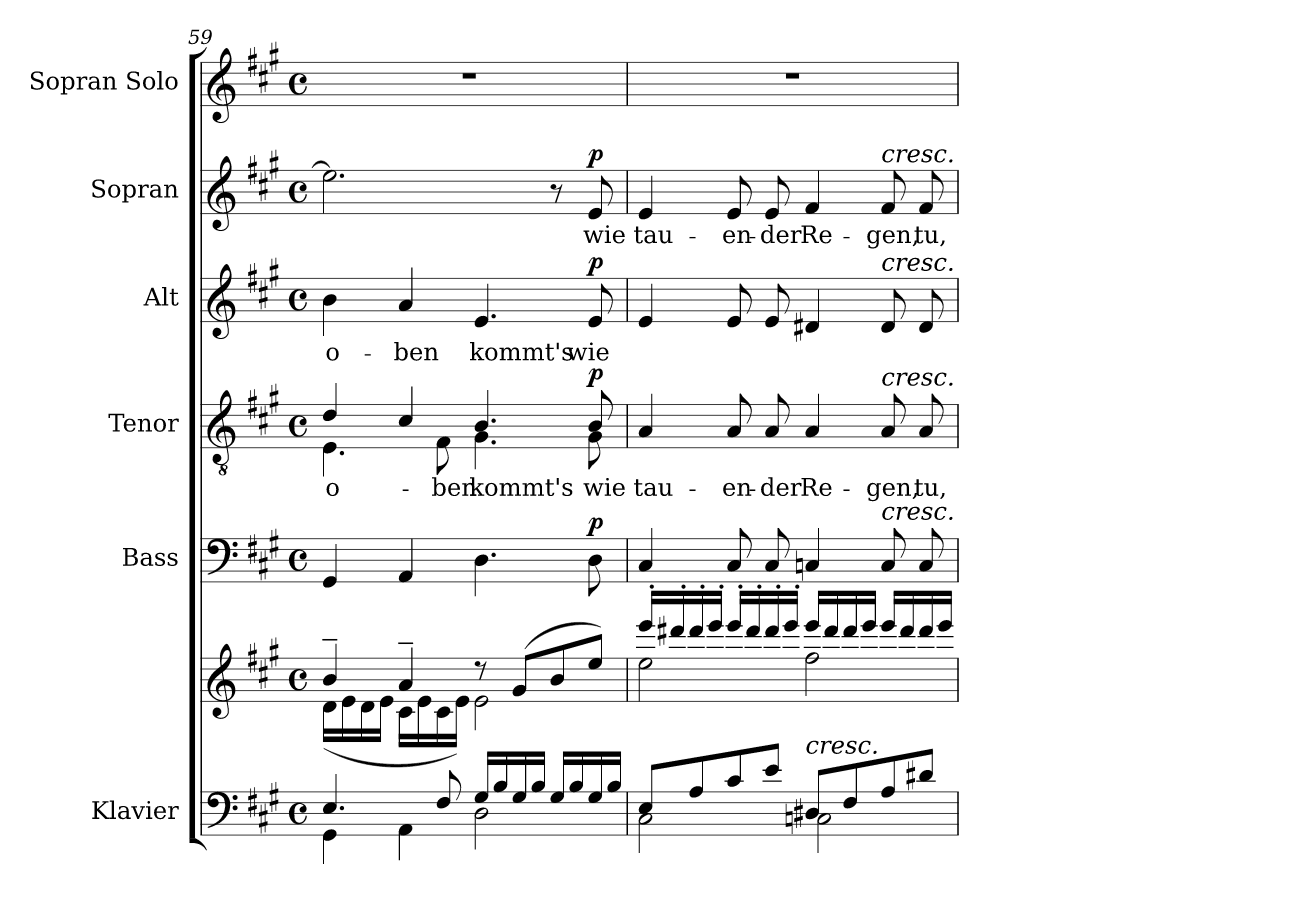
**kern	**kern	**kern	**dynam	**kern	**text	**dynam	**kern	**text	**dynam	**kern	**text	**dynam	**kern
*part6	*part6	*part5	*part5	*part4	*part4	*part4	*part3	*part3	*part3	*part2	*part2	*part2	*part1
*staff7	*staff6	*staff5	*staff5	*staff4	*staff4	*staff4	*staff3	*staff3	*staff3	*staff2	*staff2	*staff2	*staff1
*I"Klavier	*	*I"Bass	*	*I"Tenor	*	*	*I"Alt	*	*	*I"Sopran	*	*	*I"Sopran Solo
*	*	*I'B	*	*I'T	*	*	*I'A	*	*	*I'S	*	*	*
*clefF4	*clefG2	*clefF4	*	*clefGv2	*	*	*clefG2	*	*	*clefG2	*	*	*clefG2
*k[f#c#g#]	*k[f#c#g#]	*k[f#c#g#]	*	*k[f#c#g#]	*	*	*k[f#c#g#]	*	*	*k[f#c#g#]	*	*	*k[f#c#g#]
*M4/4	*M4/4	*M4/4	*	*M4/4	*	*	*M4/4	*	*	*M4/4	*	*	*M4/4
*met(c)	*met(c)	*met(c)	*	*met(c)	*	*	*met(c)	*	*	*met(c)	*	*	*met(c)
=59	=59	=59	=59	=59	=59	=59	=59	=59	=59	=59	=59	=59	=59
*^	*^	*	*	*^	*	*	*	*	*	*	*	*	*
!	!	!	!	!	!	!	!	!LO:LY:b	!	!	!LO:LY:b	!	!	!	!	!
4.E/	4GG#\	4b~/	(16d\LL	4GG#/	.	4d/	4.E\	o-	.	4b\	o-	.	2.ee\]	.	.	1r
.	.	.	16e\	.	.	.	.	.	.	.	.	.	.	.	.	.
.	.	.	16d\	.	.	.	.	.	.	.	.	.	.	.	.	.
.	.	.	16e\JJ	.	.	.	.	.	.	.	.	.	.	.	.	.
!	!	!	!	!	!	!	!	!	!	!	!LO:LY:b	!	!	!	!	!
.	4AA\	4a~/	16c#\LL	4AA/	.	4c#/	.	.	.	4a/	-ben	.	.	.	.	.
.	.	.	16e\	.	.	.	.	.	.	.	.	.	.	.	.	.
!	!	!	!	!	!	!	!	!LO:LY:b	!	!	!	!	!	!	!	!
8F#/	.	.	16c#\	.	.	.	8F#\	-ben	.	.	.	.	.	.	.	.
.	.	.	16e\JJ)	.	.	.	.	.	.	.	.	.	.	.	.	.
!	!	!	!	!	!	!	!	!LO:LY:b	!	!	!LO:LY:b	!	!	!	!	!
16G#/LL	2D\	8r	2e\	4.D\	.	4.B/	4.G#\	kommt's	.	4.e/	kommt's	.	.	.	.	.
16B/	.	.	.	.	.	.	.	.	.	.	.	.	.	.	.	.
16G#/	.	(8g#/L	.	.	.	.	.	.	.	.	.	.	.	.	.	.
16B/JJ	.	.	.	.	.	.	.	.	.	.	.	.	.	.	.	.
16G#/LL	.	8b/	.	.	.	.	.	.	.	.	.	.	8r	.	.	.
16B/	.	.	.	.	.	.	.	.	.	.	.	.	.	.	.	.
!	!	!	!	!	!LO:DY:a	!	!	!LO:LY:b	!LO:DY:a	!	!LO:LY:b	!LO:DY:a	!	!LO:LY:b	!LO:DY:a	!
16G#/	.	8ee/J)	.	8D\	p	8B/	8G#\	wie	p	8e/	wie	p	8e/	wie	p	.
16B/JJ	.	.	.	.	.	.	.	.	.	.	.	.	.	.	.	.
*	*	*	*	*	*	*v	*v	*	*	*	*	*	*	*	*	*
!!LO:LB:g=z
=60	=60	=60	=60	=60	=60	=60	=60	=60	=60	=60	=60	=60	=60	=60	=60
!	!	!	!	!	!	!	!LO:LY:b	!	!	!	!	!	!LO:LY:b	!	!
8E/L	2C#\	16eee'/LL	2ee\	4C#/	.	4A/	tau-	.	4e/	.	.	4e/	tau-	.	1r
.	.	16ddd#X'/	.	.	.	.	.	.	.	.	.	.	.	.	.
8A/	.	16ddd#'/	.	.	.	.	.	.	.	.	.	.	.	.	.
.	.	16eee'/JJ	.	.	.	.	.	.	.	.	.	.	.	.	.
!	!	!	!	!	!	!	!LO:LY:b	!	!	!	!	!	!LO:LY:b	!	!
8c#/	.	16eee'/LL	.	8C#/	.	8A/	-en-	.	8e/	.	.	8e/	-en-	.	.
.	.	16ddd#'/	.	.	.	.	.	.	.	.	.	.	.	.	.
!	!	!	!	!	!	!	!LO:LY:b	!	!	!	!	!	!LO:LY:b	!	!
8e/J	.	16ddd#'/	.	8C#/	.	8A/	-der	.	8e/	.	.	8e/	-der	.	.
.	.	16eee'/JJ	.	.	.	.	.	.	.	.	.	.	.	.	.
!LO:TX:a:i:t=cresc.	!	!	!	!	!	!	!	!	!	!	!	!	!	!	!
!	!	!	!	!	!	!	!LO:LY:b	!	!	!	!	!	!LO:LY:b	!	!
8D#X/L	2Cn\	16eee/LL	2ff#\	4Cn/	.	4A/	Re-	.	4d#X/	.	.	4f#/	Re-	.	.
.	.	16ddd#/	.	.	.	.	.	.	.	.	.	.	.	.	.
8F#/	.	16ddd#/	.	.	.	.	.	.	.	.	.	.	.	.	.
.	.	16eee/JJ	.	.	.	.	.	.	.	.	.	.	.	.	.
!	!	!	!	!	!	!	!	!	!	!	!	!LO:TX:a:i:t=cresc.	!	!	!
!	!	!	!	!	!	!	!	!	!LO:TX:a:i:t=cresc.	!	!	!	!	!	!
!	!	!	!	!	!	!LO:TX:a:i:t=cresc.	!	!	!	!	!	!	!	!	!
!	!	!	!	!LO:TX:a:i:t=cresc.	!	!	!	!	!	!	!	!	!	!	!
!	!	!	!	!	!	!	!LO:LY:b	!	!	!	!	!	!LO:LY:b	!	!
8A/	.	16eee/LL	.	8C/	.	8A/	-gen,	.	8d#/	.	.	8f#/	-gen,	.	.
.	.	16ddd#/	.	.	.	.	.	.	.	.	.	.	.	.	.
!	!	!	!	!	!	!	!LO:LY:b	!	!	!	!	!	!LO:LY:b	!	!
8d#X/J	.	16ddd#/	.	8C/	.	8A/	tu,	.	8d#/	.	.	8f#/	tu,	.	.
.	.	16eee/JJ	.	.	.	.	.	.	.	.	.	.	.	.	.
*v	*v	*	*	*	*	*	*	*	*	*	*	*	*	*	*
*	*v	*v	*	*	*	*	*	*	*	*	*	*	*	*
=	=	=	=	=	=	=	=	=	=	=	=	=	=
*-	*-	*-	*-	*-	*-	*-	*-	*-	*-	*-	*-	*-	*-
